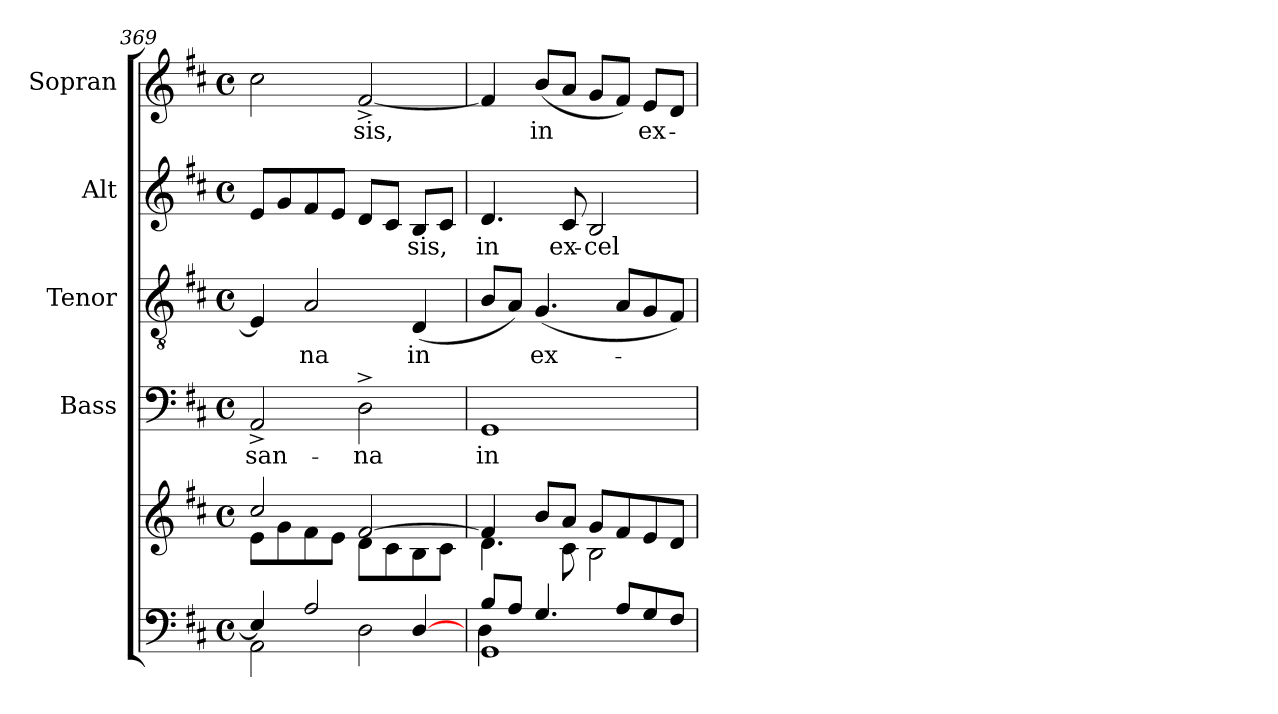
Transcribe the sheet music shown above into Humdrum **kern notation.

**kern	**kern	**kern	**text	**kern	**text	**kern	**text	**kern	**text
*part5	*part5	*part4	*part4	*part3	*part3	*part2	*part2	*part1	*part1
*staff6	*staff5	*staff4	*staff4	*staff3	*staff3	*staff2	*staff2	*staff1	*staff1
*	*	*I"Bass	*	*I"Tenor	*	*I"Alt	*	*I"Sopran	*
*	*	*I'B.	*	*I'T.	*	*I'A.	*	*I'S.	*
*clefF4	*clefG2	*clefF4	*	*clefGv2	*	*clefG2	*	*clefG2	*
*k[f#c#]	*k[f#c#]	*k[f#c#]	*	*k[f#c#]	*	*k[f#c#]	*	*k[f#c#]	*
*D:	*D:	*D:	*	*D:	*	*D:	*	*D:	*
*M4/4	*M4/4	*M4/4	*	*M4/4	*	*M4/4	*	*M4/4	*
*met(c)	*met(c)	*met(c)	*	*met(c)	*	*met(c)	*	*met(c)	*
=369	=369	=369	=369	=369	=369	=369	=369	=369	=369
*^	*^	*	*	*	*	*	*	*	*
!	!	!	!	!	!LO:LY:b	!	!	!	!	!	!
4E/]	2AA\	2cc#/	8e\L	2AA^>/	-san-	4E/]	.	8e/L	.	2cc#\	.
.	.	.	8g\	.	.	.	.	8g/	.	.	.
!	!	!	!	!	!	!	!LO:LY:b	!	!	!	!
2A/	.	.	8f#\	.	.	2A/	-na	8f#/	.	.	.
.	.	.	8e\J	.	.	.	.	8e/J	.	.	.
!	!	!	!	!	!LO:LY:b	!	!	!	!	!	!LO:LY:b
.	2D\	[>2f#/	8d\L	2D^>\	-na	.	.	8d/L	.	[2f#^>/	-sis,
.	.	.	8c#\	.	.	.	.	8c#/J	.	.	.
!	!	!	!	!	!	!	!LO:LY:b	!	!LO:LY:b	!	!
[>4D/	.	.	8B\	.	.	(<4D/	in	8B/L	-sis,	.	.
.	.	.	8c#\J	.	.	.	.	8c#/J	.	.	.
=370	=370	=370	=370	=370	=370	=370	=370	=370	=370	=370	=370
*	*^	*	*	*	*	*	*	*	*	*	*
!	!	!	!	!	!	!LO:LY:b	!	!	!	!LO:LY:b	!	!
8B/L	1GG	4D\	4f#/]	4.d\	1GG	in	8B/L	.	4.d/	in	4f#/]	.
8A/J	.	.	.	.	.	.	8A/J)	.	.	.	.	.
!	!	!	!	!	!	!	!	!LO:LY:b	!	!	!	!LO:LY:b
4.G/	.	2.ryy	8b/L	.	.	.	(<4.G/	ex-	.	.	(<8b/L	in
!	!	!	!	!	!	!	!	!	!	!LO:LY:b	!	!
.	.	.	8a/J	8c#\	.	.	.	.	8c#/	ex-	8a/J	.
!	!	!	!	!	!	!	!	!	!	!LO:LY:b	!	!
.	.	.	8g/L	2B\	.	.	.	.	2B/	-cel-	8g/L	.
8A/L	.	.	8f#/	.	.	.	8A/L	.	.	.	8f#/J)	.
!	!	!	!	!	!	!	!	!	!	!	!	!LO:LY:b
8G/	.	.	8e/	.	.	.	8G/	.	.	.	8e/L	ex-
8F#/J	.	.	8d/J	.	.	.	8F#/J)	.	.	.	8d/J	.
*v	*v	*v	*	*	*	*	*	*	*	*	*	*
*	*v	*v	*	*	*	*	*	*	*	*
=	=	=	=	=	=	=	=	=	=
*-	*-	*-	*-	*-	*-	*-	*-	*-	*-
